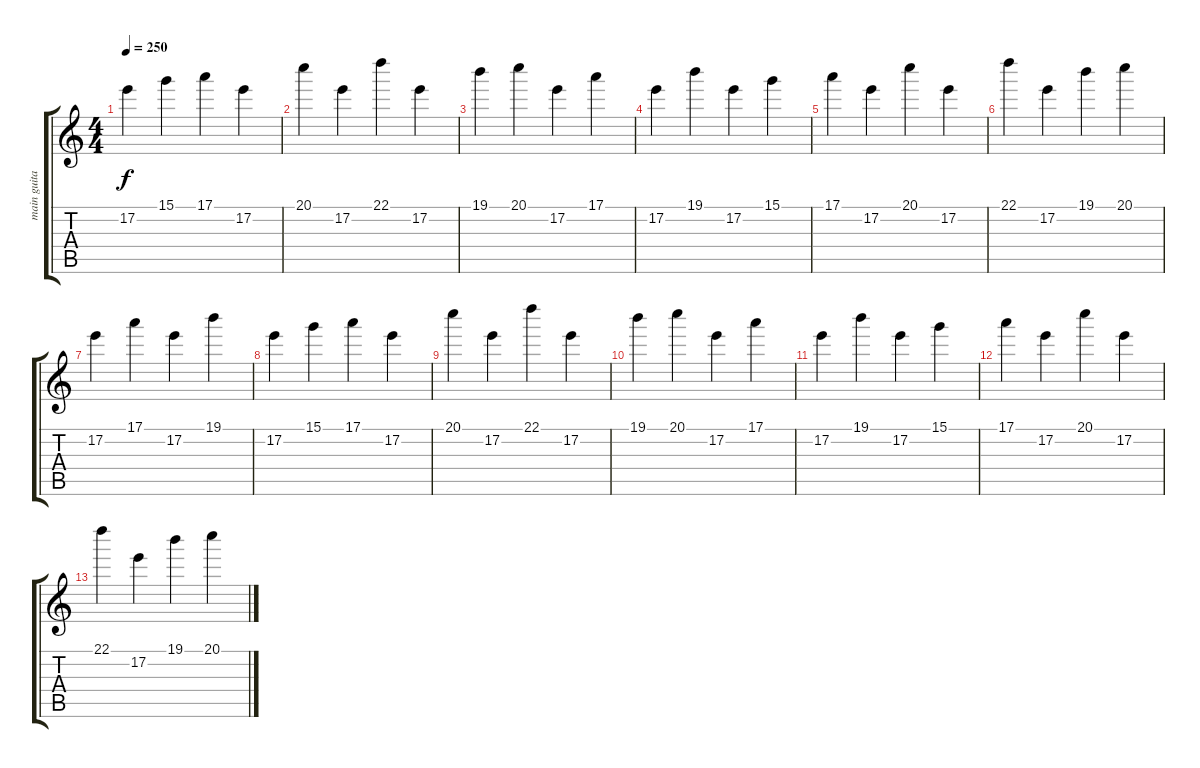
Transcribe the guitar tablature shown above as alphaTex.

\track ("main guitar(yA-Ha!!!!)" "main guita") {instrument acousticguitarsteel}
\staff {score tabs}
\tuning (E4 B3 G3 D3 A2 E2) {hide}
\ts (4 4)
\tempo 250
\clef g2
\ks c
17.2.4{dy f} 15.1.4 17.1.4 17.2.4 |
20.1.4 17.2.4 22.1.4 17.2.4 |
19.1.4 20.1.4 17.2.4 17.1.4 |
17.2.4 19.1.4 17.2.4 15.1.4 |
17.1.4 17.2.4 20.1.4 17.2.4 |
22.1.4 17.2.4 19.1.4 20.1.4 |
17.2.4 17.1.4 17.2.4 19.1.4 |
17.2.4 15.1.4 17.1.4 17.2.4 |
20.1.4 17.2.4 22.1.4 17.2.4 |
19.1.4 20.1.4 17.2.4 17.1.4 |
17.2.4 19.1.4 17.2.4 15.1.4 |
17.1.4 17.2.4 20.1.4 17.2.4 |
22.1.4 17.2.4 19.1.4 20.1.4
